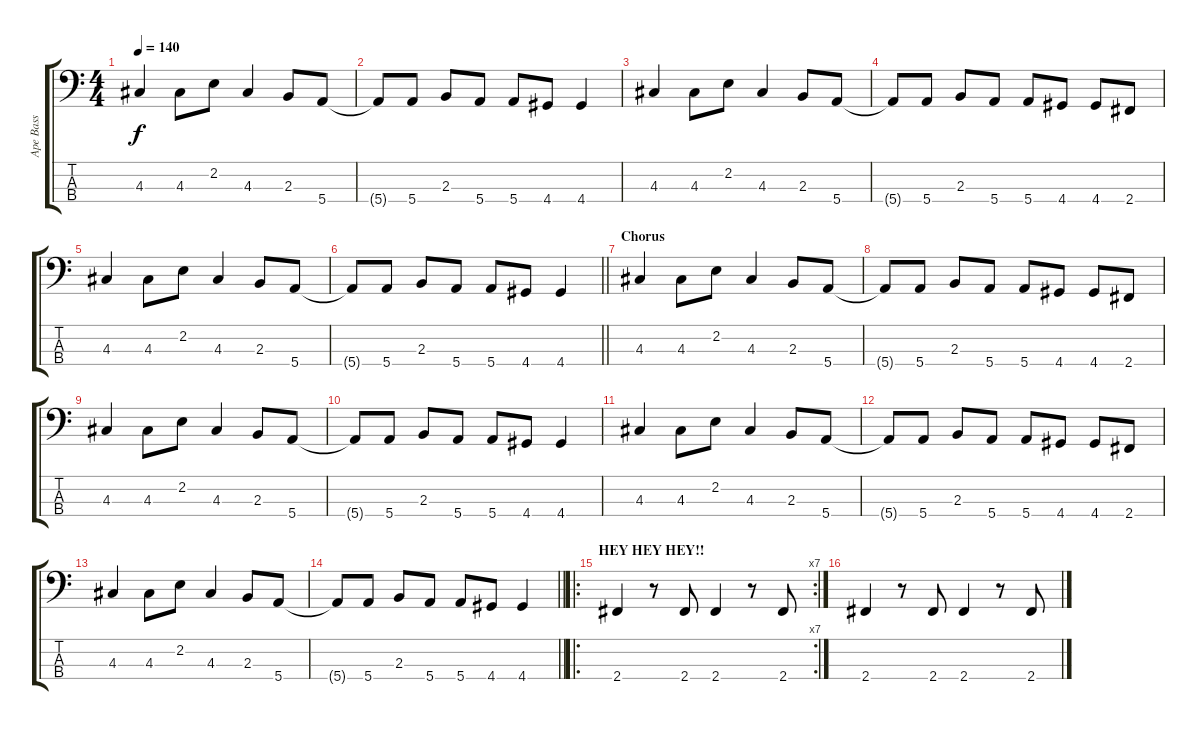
\track ("Ape Bass" "Ape Bass") {instrument electricbasspick}
\staff {score tabs}
\tuning (G2 D2 A1 E1) {hide}
\ts (4 4)
\tempo 140
\clef f4
\ks c
4.3.4{dy f} 4.3.8 2.2.8 4.3.4 2.3.8 5.4.8 |
5.4{t}.8 5.4.8 2.3.8 5.4.8 5.4.8 4.4.8 4.4.4 |
4.3.4 4.3.8 2.2.8 4.3.4 2.3.8 5.4.8 |
5.4{t}.8 5.4.8 2.3.8 5.4.8 5.4.8 4.4.8 4.4.8 2.4.8 |
4.3.4 4.3.8 2.2.8 4.3.4 2.3.8 5.4.8 |
\barLineRight lightlight
5.4{t}.8 5.4.8 2.3.8 5.4.8 5.4.8 4.4.8 4.4.4 |
\section ("" "Chorus")
4.3.4 4.3.8 2.2.8 4.3.4 2.3.8 5.4.8 |
5.4{t}.8 5.4.8 2.3.8 5.4.8 5.4.8 4.4.8 4.4.8 2.4.8 |
4.3.4 4.3.8 2.2.8 4.3.4 2.3.8 5.4.8 |
5.4{t}.8 5.4.8 2.3.8 5.4.8 5.4.8 4.4.8 4.4.4 |
4.3.4 4.3.8 2.2.8 4.3.4 2.3.8 5.4.8 |
5.4{t}.8 5.4.8 2.3.8 5.4.8 5.4.8 4.4.8 4.4.8 2.4.8 |
4.3.4 4.3.8 2.2.8 4.3.4 2.3.8 5.4.8 |
\barLineRight lightlight
5.4{t}.8 5.4.8 2.3.8 5.4.8 5.4.8 4.4.8 4.4.4 |
\ro
\rc 7
\section ("" "HEY HEY HEY!!")
2.4.4 r.8 2.4.8 2.4.4 r.8 2.4.8 |
2.4.4 r.8 2.4.8 2.4.4 r.8 2.4.8
